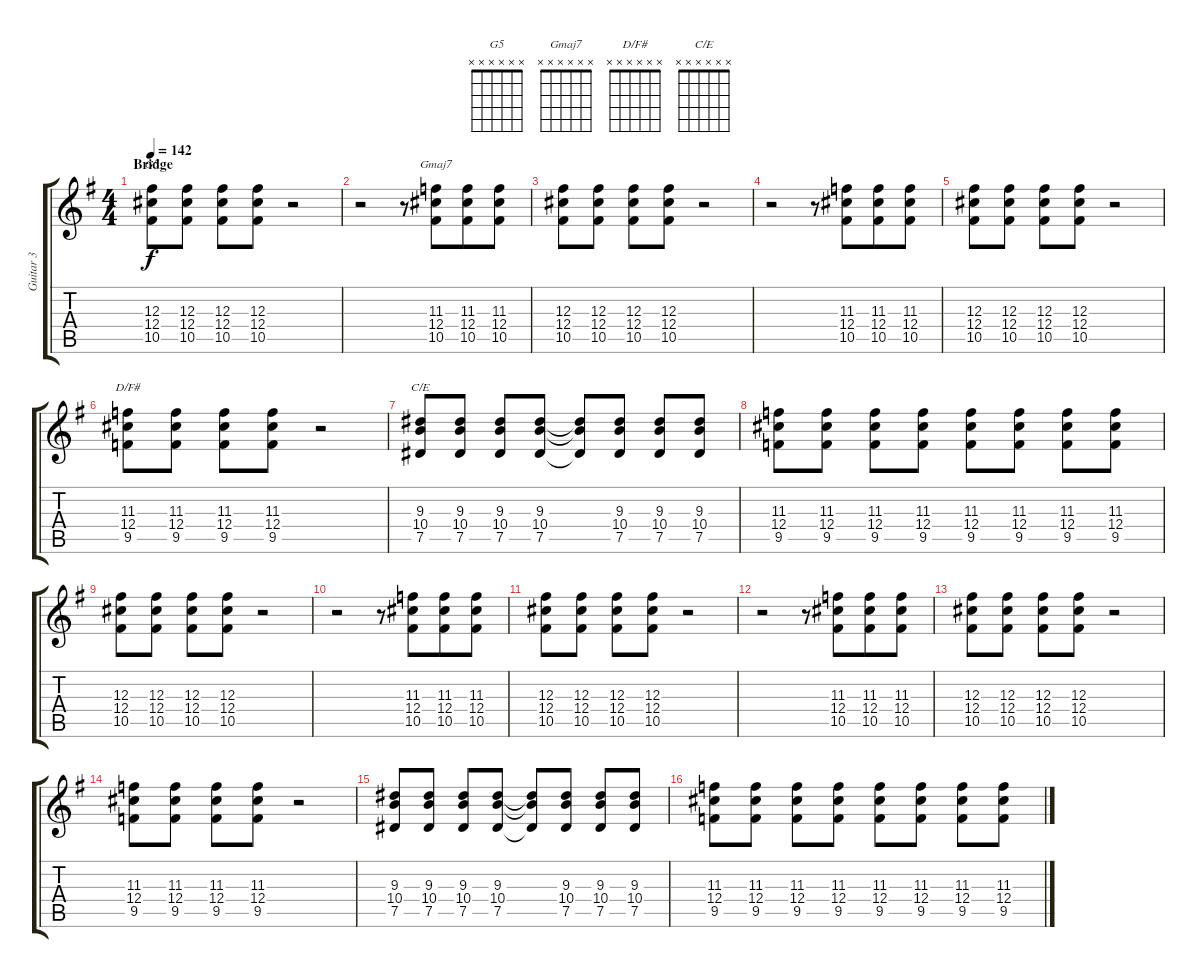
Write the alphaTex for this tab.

\track ("Guitar 3" "Guitar 3") {instrument distortionguitar}
\staff {score tabs}
\tuning (Eb4 Bb3 Gb3 Db3 Ab2 Eb2) {hide}
\chord ("G5" x x x x x x)
\chord ("Gmaj7" x x x x x x)
\chord ("D/F#" x x x x x x)
\chord ("C/E" x x x x x x)
\ts (4 4)
\section ("" "Bridge")
\tempo 142
\clef g2
\ks g
(12.3 12.4 10.5).8{ch "G5" dy f} (12.3 12.4 10.5).8 (12.3 12.4 10.5).8 (12.3 12.4 10.5).8 r.2 |
r.2 r.8 (11.3 12.4 10.5).8{ch "Gmaj7" beam merge} (11.3 12.4 10.5).8 (11.3 12.4 10.5).8 |
(12.3 12.4 10.5).8 (12.3 12.4 10.5).8 (12.3 12.4 10.5).8 (12.3 12.4 10.5).8 r.2 |
r.2 r.8 (11.3 12.4 10.5).8{beam merge} (11.3 12.4 10.5).8 (11.3 12.4 10.5).8 |
(12.3 12.4 10.5).8 (12.3 12.4 10.5).8 (12.3 12.4 10.5).8 (12.3 12.4 10.5).8 r.2 |
(11.3 12.4 9.5).8{ch "D/F#" beam merge} (11.3 12.4 9.5).8 (11.3 12.4 9.5).8 (11.3 12.4 9.5).8 r.2 |
(9.3 10.4 7.5).8{ch "C/E"} (9.3 10.4 7.5).8 (9.3 10.4 7.5).8 (9.3 10.4 7.5).8 (9.3{t} 10.4{t} 7.5{t}).8 (9.3 10.4 7.5).8 (9.3 10.4 7.5).8 (9.3 10.4 7.5).8 |
(11.3 12.4 9.5).8 (11.3 12.4 9.5).8 (11.3 12.4 9.5).8 (11.3 12.4 9.5).8 (11.3 12.4 9.5).8 (11.3 12.4 9.5).8 (11.3 12.4 9.5).8 (11.3 12.4 9.5).8 |
(12.3 12.4 10.5).8 (12.3 12.4 10.5).8 (12.3 12.4 10.5).8 (12.3 12.4 10.5).8 r.2 |
r.2 r.8 (11.3 12.4 10.5).8{beam merge} (11.3 12.4 10.5).8 (11.3 12.4 10.5).8 |
(12.3 12.4 10.5).8 (12.3 12.4 10.5).8 (12.3 12.4 10.5).8 (12.3 12.4 10.5).8 r.2 |
r.2 r.8 (11.3 12.4 10.5).8{beam merge} (11.3 12.4 10.5).8 (11.3 12.4 10.5).8 |
(12.3 12.4 10.5).8 (12.3 12.4 10.5).8 (12.3 12.4 10.5).8 (12.3 12.4 10.5).8 r.2 |
(11.3 12.4 9.5).8{beam merge} (11.3 12.4 9.5).8 (11.3 12.4 9.5).8 (11.3 12.4 9.5).8 r.2 |
(9.3 10.4 7.5).8 (9.3 10.4 7.5).8 (9.3 10.4 7.5).8 (9.3 10.4 7.5).8 (9.3{t} 10.4{t} 7.5{t}).8 (9.3 10.4 7.5).8 (9.3 10.4 7.5).8 (9.3 10.4 7.5).8 |
(11.3 12.4 9.5).8 (11.3 12.4 9.5).8 (11.3 12.4 9.5).8 (11.3 12.4 9.5).8 (11.3 12.4 9.5).8 (11.3 12.4 9.5).8 (11.3 12.4 9.5).8 (11.3 12.4 9.5).8
